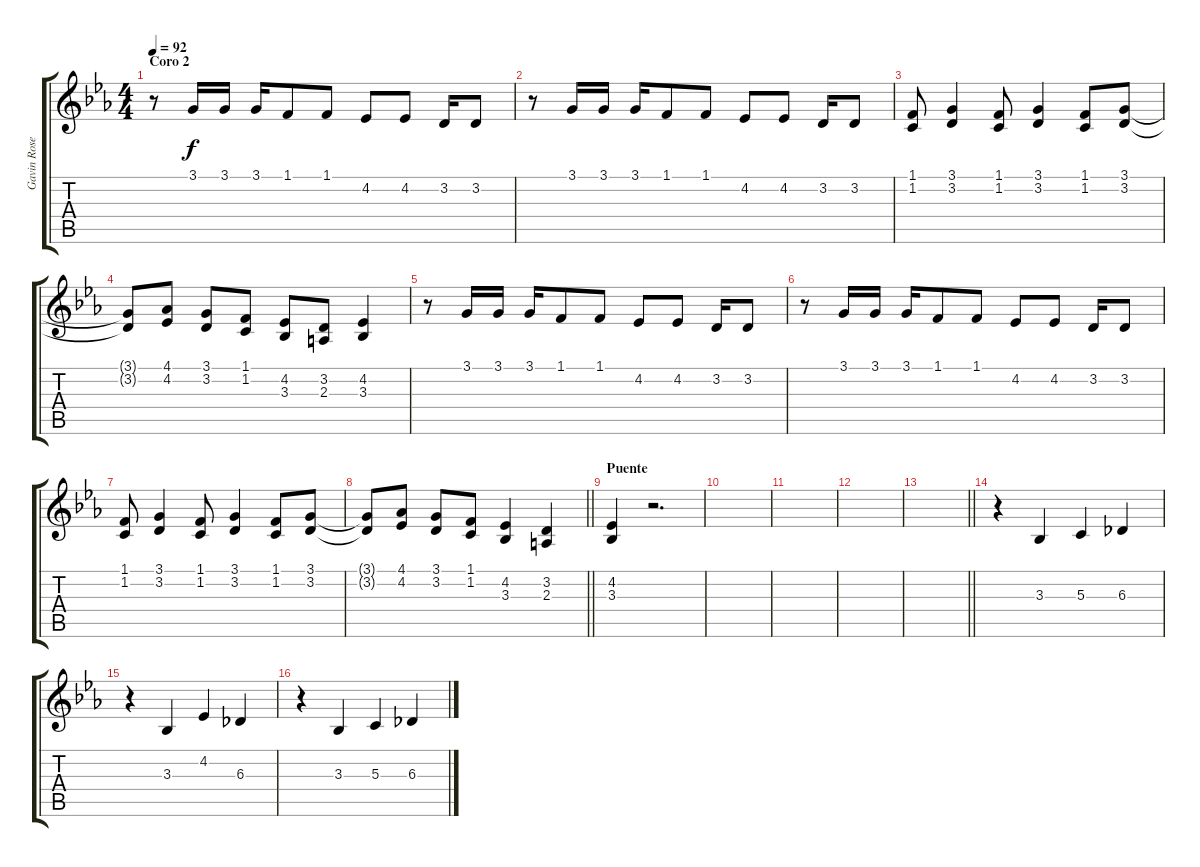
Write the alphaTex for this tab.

\track ("Gavin Rosedale" "Gavin Rose") {instrument baritonesax}
\staff {score tabs}
\tuning (E4 B3 G3 D3 A2 E2) {hide}
\ts (4 4)
\section ("" "Coro 2")
\tempo 92
\clef g2
\ks cminor
r.8{dy f} 3.1.16 3.1.16 3.1.16 1.1.8 1.1.8 4.2.8 4.2.8 3.2.16 3.2.8 |
r.8 3.1.16 3.1.16 3.1.16 1.1.8 1.1.8 4.2.8 4.2.8 3.2.16 3.2.8 |
(1.1 1.2).8 (3.1 3.2).4 (1.1 1.2).8 (3.1 3.2).4 (1.1 1.2).8 (3.1 3.2).8 |
(3.1{t} 3.2{t}).8 (4.1 4.2).8 (3.1 3.2).8 (1.1 1.2).8 (4.2 3.3).8 (3.2 2.3).8 (4.2 3.3).4 |
r.8 3.1.16 3.1.16 3.1.16 1.1.8 1.1.8 4.2.8 4.2.8 3.2.16 3.2.8 |
r.8 3.1.16 3.1.16 3.1.16 1.1.8 1.1.8 4.2.8 4.2.8 3.2.16 3.2.8 |
(1.1 1.2).8 (3.1 3.2).4 (1.1 1.2).8 (3.1 3.2).4 (1.1 1.2).8 (3.1 3.2).8 |
\barLineRight lightlight
(3.1{t} 3.2{t}).8 (4.1 4.2).8 (3.1 3.2).8 (1.1 1.2).8 (4.2 3.3).4 (3.2 2.3).4 |
\section ("" "Puente")
(4.2 3.3).4 r.2{d} |
|
|
|
\barLineRight lightlight
|
r.4 3.3.4 5.3.4 6.3.4 |
r.4 3.3.4 4.2.4 6.3.4 |
r.4 3.3.4 5.3.4 6.3.4
